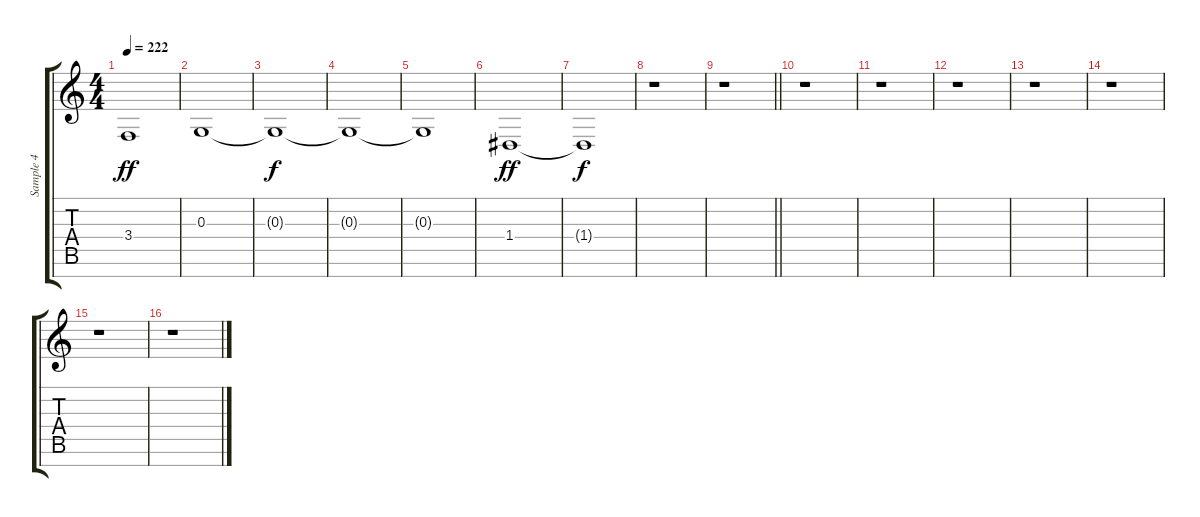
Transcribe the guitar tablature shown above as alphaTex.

\track ("Sample 4" "Sample 4") {instrument pad2warm}
\staff {score tabs}
\tuning (E4 B3 G3 D3 A2 E2 B1) {hide}
\ts (4 4)
\tempo 222
\clef g2
\ks c
3.4.1{dy ff} |
0.3.1 |
0.3{t}.1{dy f} |
0.3{t}.1 |
0.3{t}.1 |
1.4.1{dy ff} |
1.4{t}.1{dy f} |
r.1 |
\barLineRight lightlight
r.1 |
\section ("" " ")
r.1 |
r.1 |
r.1 |
r.1 |
r.1 |
r.1 |
r.1
